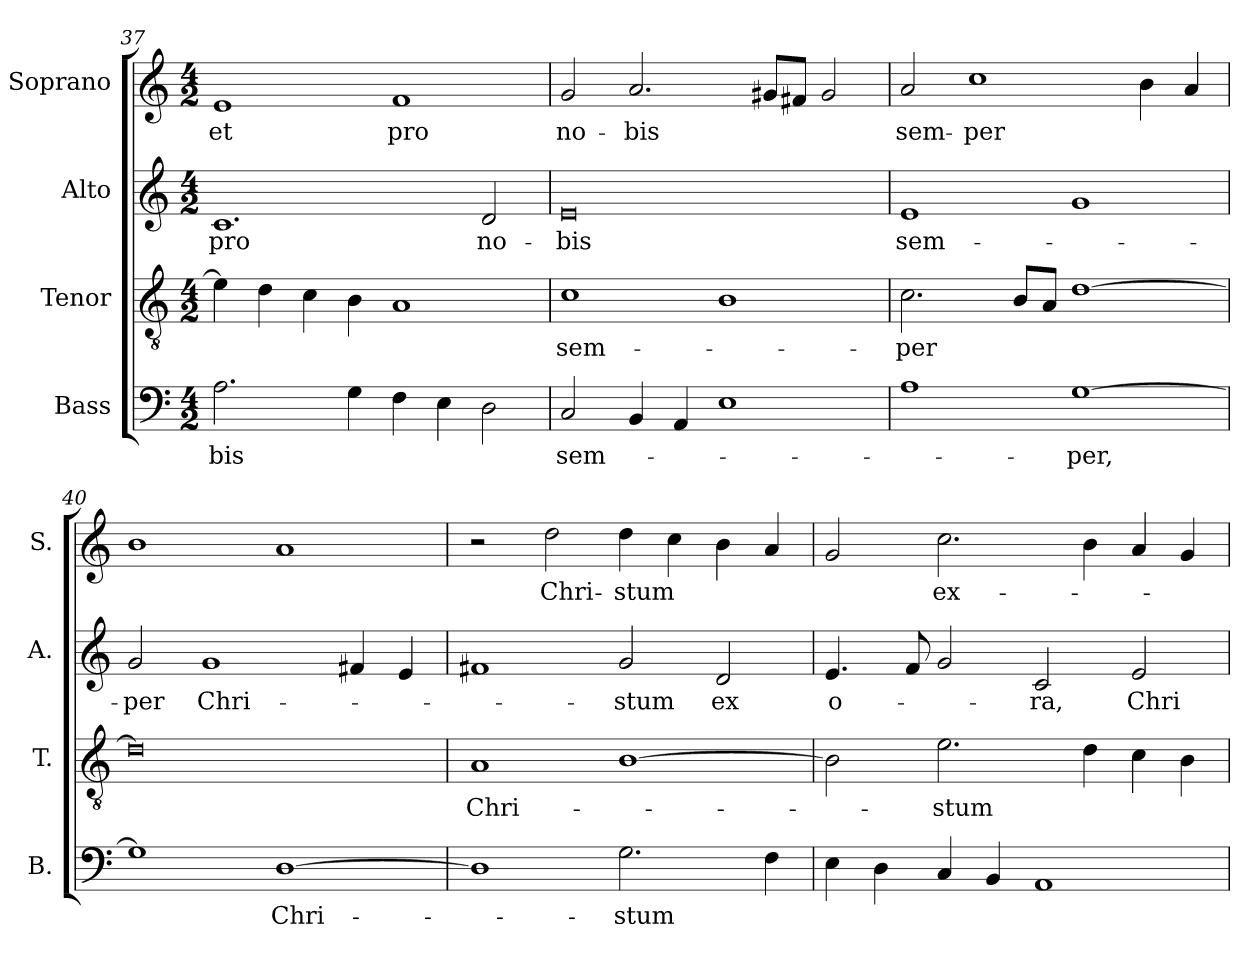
**kern	**text	**kern	**text	**kern	**text	**kern	**text
*part4	*part4	*part3	*part3	*part2	*part2	*part1	*part1
*staff4	*staff4	*staff3	*staff3	*staff2	*staff2	*staff1	*staff1
*I"Bass	*	*I"Tenor	*	*I"Alto	*	*I"Soprano	*
*I'B.	*	*I'T.	*	*I'A.	*	*I'S.	*
*clefF4	*	*clefGv2	*	*clefG2	*	*clefG2	*
*	*	*ITrd7c12	*	*	*	*	*
*k[]	*	*k[]	*	*k[]	*	*k[]	*
*C:	*	*C:	*	*C:	*	*C:	*
*M4/2	*	*M4/2	*	*M4/2	*	*M4/2	*
=37	=37	=37	=37	=37	=37	=37	=37
!	!LO:LY:b:color=#000000	!	!	!	!	!	!
!	!	!	!	!	!LO:LY:b:color=#000000	!	!
!	!	!	!	!	!	!	!LO:LY:b:color=#000000
2.Ai\	-bis	4Ei\]	.	1.ci	pro	1ei	et
.	.	4Di\	.	.	.	.	.
.	.	4Ci\	.	.	.	.	.
4Gi\	.	4BBi\	.	.	.	.	.
!	!	!	!	!	!	!	!LO:LY:b:color=#000000
4Fi\	.	1AAi	.	.	.	1fi	pro
4Ei\	.	.	.	.	.	.	.
!	!	!	!	!	!LO:LY:b:color=#000000	!	!
2Di\	.	.	.	2di/	no-	.	.
=38	=38	=38	=38	=38	=38	=38	=38
!	!LO:LY:b:color=#000000	!	!	!	!	!	!
!	!	!	!LO:LY:b:color=#000000	!	!	!	!
!	!	!	!	!	!LO:LY:b:color=#000000	!	!
!	!	!	!	!	!	!	!LO:LY:b:color=#000000
2Ci/	sem-	1Ci	sem-	0ei	-bis	2gi/	no-
!	!	!	!	!	!	!	!LO:LY:b:color=#000000
4BBi/	.	.	.	.	.	2.ai/	-bis
4AAi/	.	.	.	.	.	.	.
1Ei	.	1BBi	.	.	.	.	.
.	.	.	.	.	.	8g#Xi/L	.
.	.	.	.	.	.	8f#Xi/J	.
.	.	.	.	.	.	2g#i/	.
=39	=39	=39	=39	=39	=39	=39	=39
!	!	!	!LO:LY:b:color=#000000	!	!	!	!
!	!	!	!	!	!LO:LY:b:color=#000000	!	!
!	!	!	!	!	!	!	!LO:LY:b:color=#000000
1Ai	.	2.Ci\	-per	1ei	sem-	2ai/	sem-
!	!	!	!	!	!	!	!LO:LY:b:color=#000000
.	.	.	.	.	.	1cci	-per
.	.	8BBi/L	.	.	.	.	.
.	.	8AAi/J	.	.	.	.	.
!	!LO:LY:b:color=#000000	!	!	!	!	!	!
[1Gi	-per,	[1Di	.	1gi	.	.	.
.	.	.	.	.	.	4bi\	.
.	.	.	.	.	.	4ai/	.
!!LO:LB:g=z
=40	=40	=40	=40	=40	=40	=40	=40
!	!	!	!	!	!LO:LY:b:color=#000000	!	!
1Gi]	.	0Di]	.	2gi/	-per	1bi	.
!	!	!	!	!	!LO:LY:b:color=#000000	!	!
.	.	.	.	1gi	Chri-	.	.
!	!LO:LY:b:color=#000000	!	!	!	!	!	!
[1Di	Chri-	.	.	.	.	1ai	.
.	.	.	.	4f#Xi/	.	.	.
.	.	.	.	4ei/	.	.	.
=41	=41	=41	=41	=41	=41	=41	=41
!	!	!	!LO:LY:b:color=#000000	!	!	!	!
1Di]	.	1AAi	Chri-	1f#Xi	.	2r	.
!	!	!	!	!	!	!	!LO:LY:b:color=#000000
.	.	.	.	.	.	2ddi\	Chri-
!	!LO:LY:b:color=#000000	!	!	!	!	!	!
!	!	!	!	!	!LO:LY:b:color=#000000	!	!
!	!	!	!	!	!	!	!LO:LY:b:color=#000000
2.Gi\	-stum	[1BBi	.	2gi/	-stum	4ddi\	-stum
.	.	.	.	.	.	4cci\	.
!	!	!	!	!	!LO:LY:b:color=#000000	!	!
.	.	.	.	2di/	ex	4bi\	.
4Fi\	.	.	.	.	.	4ai/	.
=42	=42	=42	=42	=42	=42	=42	=42
!	!	!	!	!	!LO:LY:b:color=#000000	!	!
4Ei\	.	2BBi\]	.	4.ei/	o-	2gi/	.
4Di\	.	.	.	.	.	.	.
.	.	.	.	8fi/	.	.	.
!	!	!	!LO:LY:b:color=#000000	!	!	!	!
!	!	!	!	!	!	!	!LO:LY:b:color=#000000
4Ci/	.	2.Ei\	-stum	2gi/	.	2.cci\	ex-
4BBi/	.	.	.	.	.	.	.
!	!	!	!	!	!LO:LY:b:color=#000000	!	!
1AAi	.	.	.	2ci/	-ra,	.	.
.	.	4Di\	.	.	.	4bi\	.
!	!	!	!	!	!LO:LY:b:color=#000000	!	!
.	.	4Ci\	.	2ei/	Chri-	4ai/	.
.	.	4BBi\	.	.	.	4gi/	.
=	=	=	=	=	=	=	=
*-	*-	*-	*-	*-	*-	*-	*-
